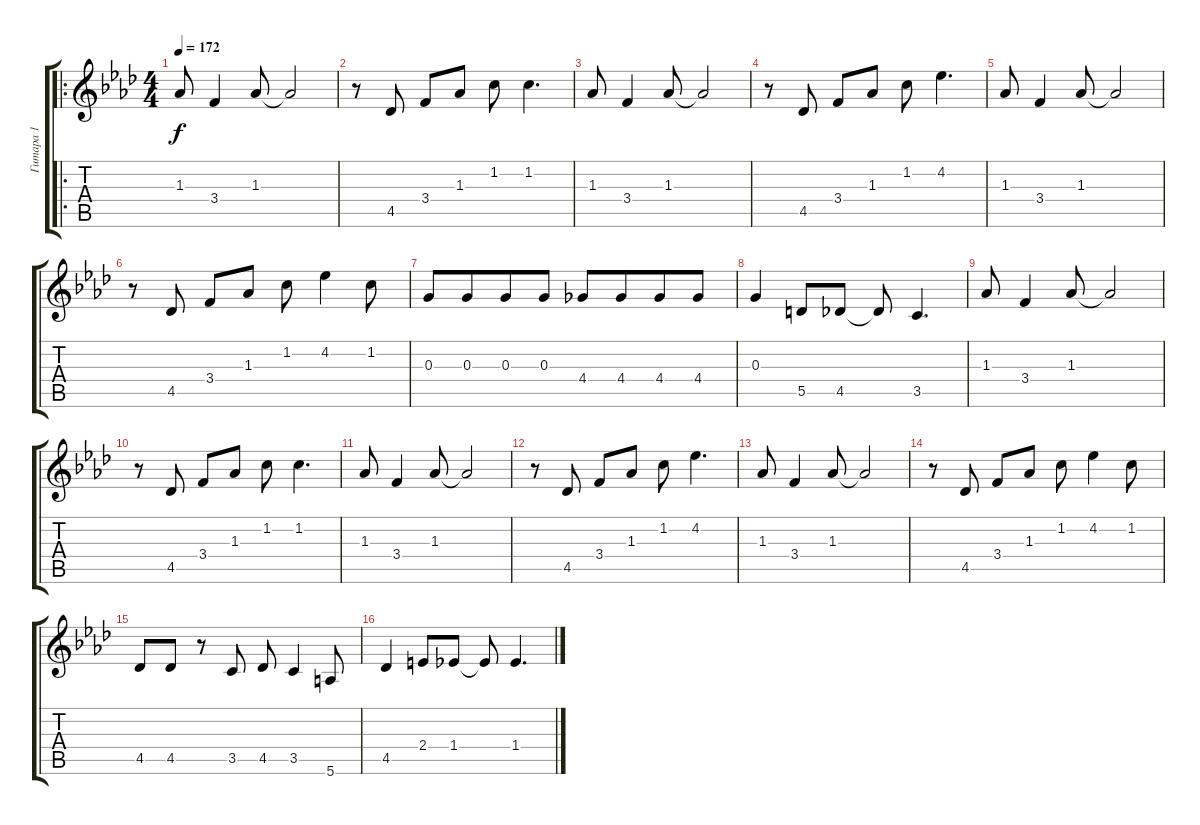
\track ("Гитара 1" "Гитара 1") {instrument electricguitarclean}
\staff {score tabs}
\tuning (E4 B3 G3 D3 A2 E2) {hide}
\ro
\ts (4 4)
\tempo 172
\clef g2
\ks ab
1.3.8{dy f} 3.4.4 1.3.8 1.3{t}.2 |
r.8 4.5.8 3.4.8 1.3.8 1.2.8 1.2.4{d} |
1.3.8 3.4.4 1.3.8 1.3{t}.2 |
r.8 4.5.8 3.4.8 1.3.8 1.2.8 4.2.4{d} |
1.3.8 3.4.4 1.3.8 1.3{t}.2 |
r.8 4.5.8 3.4.8 1.3.8 1.2.8 4.2.4 1.2.8 |
0.3.8 0.3.8{beam merge} 0.3.8 0.3.8 4.4.8 4.4.8{beam merge} 4.4.8 4.4.8 |
0.3.4 5.5.8 4.5.8 4.5{t}.8 3.5.4{d} |
1.3.8 3.4.4 1.3.8 1.3{t}.2 |
r.8 4.5.8 3.4.8 1.3.8 1.2.8 1.2.4{d} |
1.3.8 3.4.4 1.3.8 1.3{t}.2 |
r.8 4.5.8 3.4.8 1.3.8 1.2.8 4.2.4{d} |
1.3.8 3.4.4 1.3.8 1.3{t}.2 |
r.8 4.5.8 3.4.8 1.3.8 1.2.8 4.2.4 1.2.8 |
4.5.8 4.5.8 r.8 3.5.8 4.5.8 3.5.4 5.6.8 |
4.5.4 2.4.8 1.4.8 1.4{t}.8 1.4.4{d}
